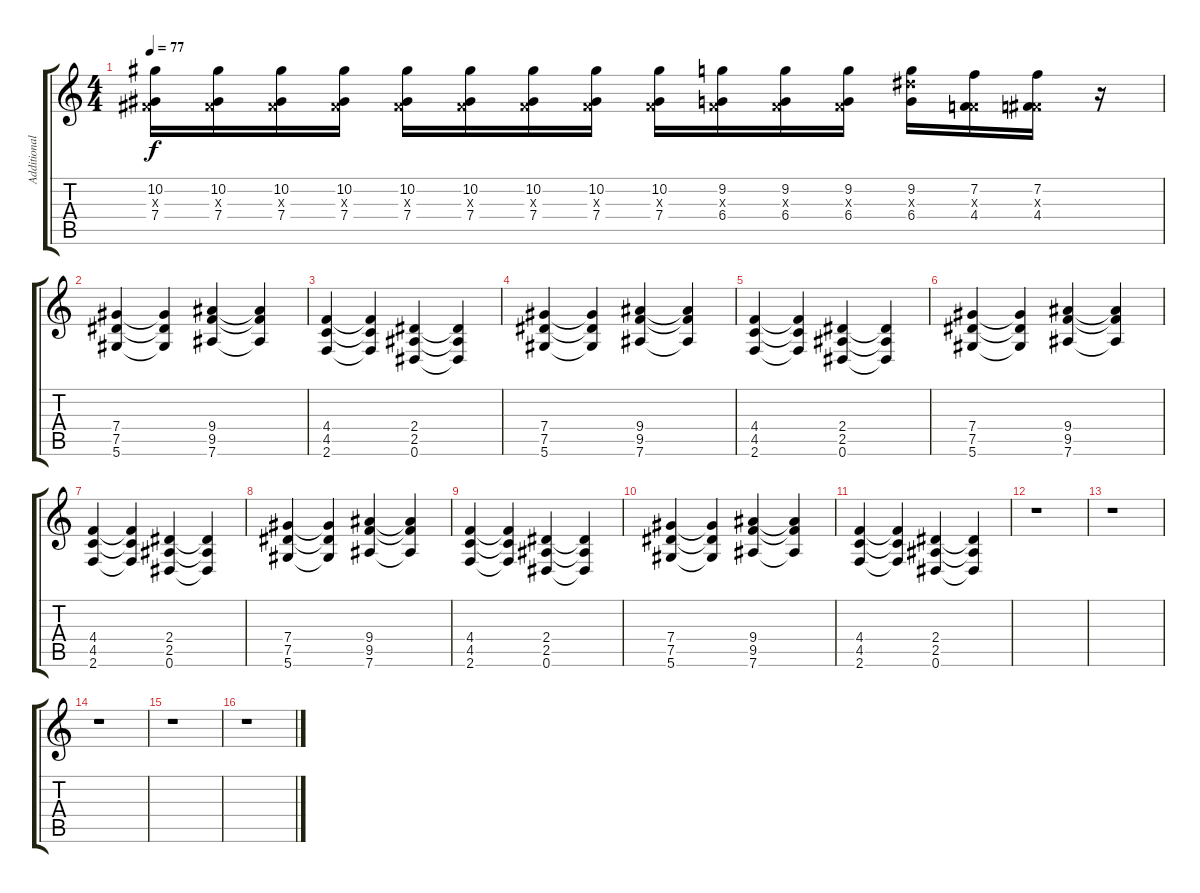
\track ("Additional Guitar" "Additional") {instrument electricguitarclean}
\staff {score tabs}
\tuning (Eb4 Bb3 Gb3 Db3 Ab2 Eb2) {hide}
\ts (4 4)
\tempo 77
\clef g2
\ks c
(10.2 0.3{x} 7.4).16{dy f volume 8 balance 4 instrument distortionguitar} (10.2 0.3{x} 7.4).16 (10.2 0.3{x} 7.4).16 (10.2 0.3{x} 7.4).16 (10.2 0.3{x} 7.4).16 (10.2 0.3{x} 7.4).16 (10.2 0.3{x} 7.4).16 (10.2 0.3{x} 7.4).16 (10.2 0.3{x} 7.4).16 (9.2 0.3{x} 6.4).16 (9.2 0.3{x} 6.4).16 (9.2 0.3{x} 6.4).16 (9.2 9.3{x} 6.4).16 (7.2 0.3{x} 4.4).16 (7.2 0.3{x} 4.4).16 r.16 |
(7.4 7.5 5.6).4{volume 12 instrument electricguitarclean} (7.4{t} 7.5{t} 5.6{t}).4 (9.4 9.5 7.6).4 (9.4{t} 9.5{t} 7.6{t}).4 |
(4.4 4.5 2.6).4 (4.4{t} 4.5{t} 2.6{t}).4 (2.4 2.5 0.6).4 (2.4{t} 2.5{t} 0.6{t}).4 |
(7.4 7.5 5.6).4 (7.4{t} 7.5{t} 5.6{t}).4 (9.4 9.5 7.6).4 (9.4{t} 9.5{t} 7.6{t}).4 |
(4.4 4.5 2.6).4 (4.4{t} 4.5{t} 2.6{t}).4 (2.4 2.5 0.6).4 (2.4{t} 2.5{t} 0.6{t}).4 |
(7.4 7.5 5.6).4 (7.4{t} 7.5{t} 5.6{t}).4 (9.4 9.5 7.6).4 (9.4{t} 9.5{t} 7.6{t}).4 |
(4.4 4.5 2.6).4 (4.4{t} 4.5{t} 2.6{t}).4 (2.4 2.5 0.6).4 (2.4{t} 2.5{t} 0.6{t}).4 |
(7.4 7.5 5.6).4 (7.4{t} 7.5{t} 5.6{t}).4 (9.4 9.5 7.6).4 (9.4{t} 9.5{t} 7.6{t}).4 |
(4.4 4.5 2.6).4 (4.4{t} 4.5{t} 2.6{t}).4 (2.4 2.5 0.6).4 (2.4{t} 2.5{t} 0.6{t}).4 |
(7.4 7.5 5.6).4 (7.4{t} 7.5{t} 5.6{t}).4 (9.4 9.5 7.6).4 (9.4{t} 9.5{t} 7.6{t}).4 |
(4.4 4.5 2.6).4 (4.4{t} 4.5{t} 2.6{t}).4 (2.4 2.5 0.6).4 (2.4{t} 2.5{t} 0.6{t}).4 |
r.1 |
r.1 |
r.1 |
r.1 |
r.1
